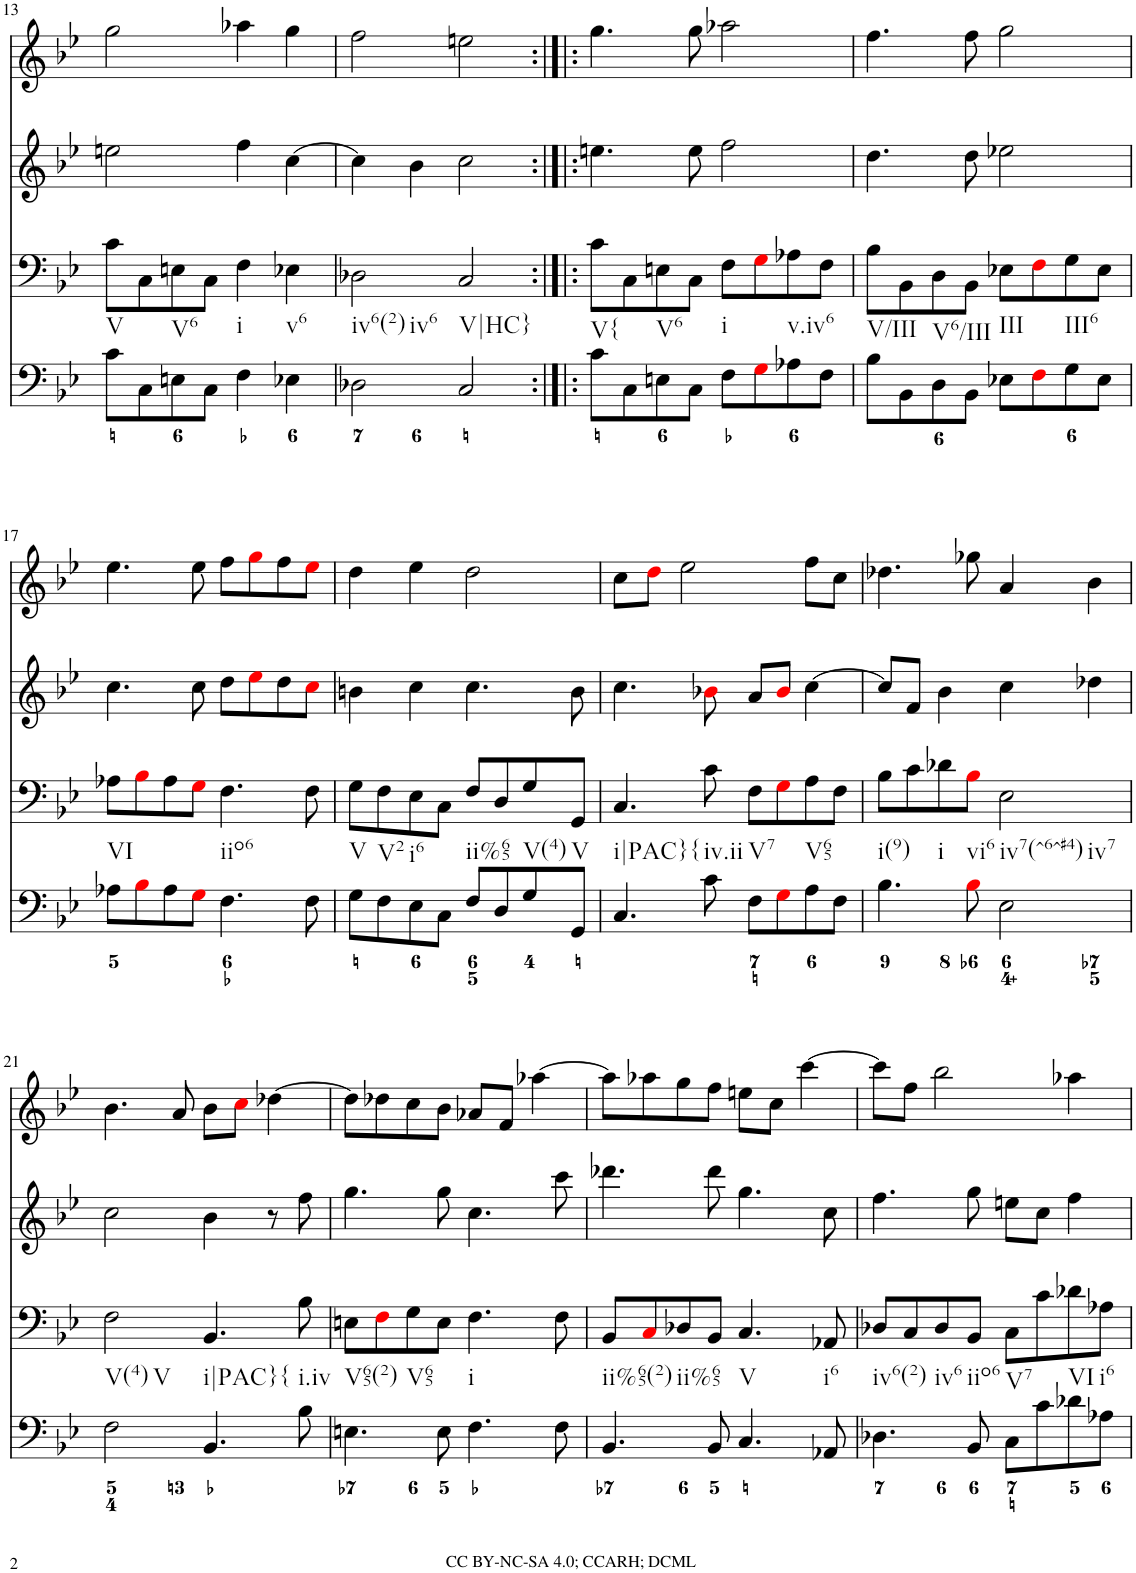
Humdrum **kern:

**kern	**kern	**kern	**kern
*part4	*part3	*part2	*part1
*staff4	*staff3	*staff2	*staff1
*I"Piano	*I"Piano	*I"Piano	*I"Piano
*I'Pno	*I'Pno	*I'Pno	*I'Pno
!!LO:PB:g=z
*clefF4	*clefF4	*clefG2	*clefG2
*k[b-e-]	*k[b-e-]	*k[b-e-]	*k[b-e-]
*B-:	*B-:	*B-:	*B-:
*M4/4	*M4/4	*M4/4	*M4/4
*met(c)	*met(c)	*met(c)	*met(c)
=13	=13	=13	=13
!	!LO:TX:b:t=V	!	!
8c\L	8c\L	2een\	2gg\
8C\	8C\	.	.
!	!LO:TX:b:t=V6	!	!
8En\	8En\	.	.
8C\J	8C\J	.	.
!	!LO:TX:b:t=i	!	!
4F\	4F\	4ff\	4aa-X\
!	!LO:TX:b:t=v6	!	!
4E-X\	4E-X\	[4cc\	4gg\
=14	=14	=14	=14
!	!LO:TX:b:t=iv6(2)	!	!
!	!LO:TX:b:t=iv6	!	!
2D-X\	2D-X\	4cc\]	2ff\
.	.	4b-\	.
!	!LO:TX:b:t=V|HC}	!	!
2C/	2C/	2cc\	2een\
=15:|!|:	=15:|!|:	=15:|!|:	=15:|!|:
!	!LO:TX:b:t=V{	!	!
8c\L	8c\L	4.een\	4.gg\
8C\	8C\	.	.
!	!LO:TX:b:t=V6	!	!
8En\	8En\	.	.
8C\J	8C\J	8ee\	8gg\
!	!LO:TX:b:t=i	!	!
8F\L	8F\L	2ff\	2aa-X\
8Gi\	8Gi\	.	.
!	!LO:TX:b:t=v.iv6	!	!
8A-X\	8A-X\	.	.
8F\J	8F\J	.	.
=16	=16	=16	=16
!	!LO:TX:b:t=V/III	!	!
8B-\L	8B-\L	4.dd\	4.ff\
8BB-\	8BB-\	.	.
!	!LO:TX:b:t=V6/III	!	!
8D\	8D\	.	.
8BB-\J	8BB-\J	8dd\	8ff\
!	!LO:TX:b:t=III	!	!
8E-X\L	8E-X\L	2ee-X\	2gg\
8Fi\	8Fi\	.	.
!	!LO:TX:b:t=III6	!	!
8G\	8G\	.	.
8E-\J	8E-\J	.	.
!!LO:LB:g=z
=17	=17	=17	=17
!	!LO:TX:b:t=VI	!	!
8A-X\L	8A-X\L	4.cc\	4.ee-\
8B-i\	8B-i\	.	.
8A-\	8A-\	.	.
8Gi\J	8Gi\J	8cc\	8ee-\
!	!LO:TX:b:t=iio6	!	!
4.F\	4.F\	8dd\L	8ff\L
.	.	8ee-i\	8ggi\
.	.	8dd\	8ff\
8F\	8F\	8cci\J	8ee-i\J
=18	=18	=18	=18
!	!LO:TX:b:t=V	!	!
8G\L	8G\L	4bn\	4dd\
!	!LO:TX:b:t=V2	!	!
8F\	8F\	.	.
!	!LO:TX:b:t=i6	!	!
8E-\	8E-\	4cc\	4ee-\
8C\J	8C\J	.	.
!	!LO:TX:b:t=ii%65	!	!
8F/L	8F/L	4.cc\	2dd\
8D/	8D/	.	.
!	!LO:TX:b:t=V(4)	!	!
8G/	8G/	.	.
!	!LO:TX:b:t=V	!	!
8GG/J	8GG/J	8b\	.
=19	=19	=19	=19
!	!LO:TX:b:t=i|PAC}{	!	!
4.C/	4.C/	4.cc\	8cc\L
.	.	.	8ddi\J
.	.	.	2ee-\
!	!LO:TX:b:t=iv.ii	!	!
8c\	8c\	8b-Xi\	.
!	!LO:TX:b:t=V7	!	!
8F\L	8F\L	8a/L	.
8Gi\	8Gi\	8b-i/J	.
!	!LO:TX:b:t=V65	!	!
8A\	8A\	[4cc\	8ff\L
8F\J	8F\J	.	8cc\J
=20	=20	=20	=20
!	!LO:TX:b:t=i(9)	!	!
4.B-\	8B-\L	8cc/L]	4.dd-X\
.	8c\	8f/J	.
!	!LO:TX:b:t=i	!	!
.	8d-X\	4b-\	.
!	!LO:TX:b:t=vi6	!	!
8B-i\	8B-i\J	.	8gg-X\
!	!LO:TX:b:t=iv7(^6^#4)	!	!
!	!LO:TX:b:t=iv7	!	!
2E-\	2E-\	4cc\	4a/
.	.	4dd-X\	4b-\
!!LO:LB:g=z
=21	=21	=21	=21
!	!LO:TX:b:t=V(4)	!	!
!	!LO:TX:b:t=V	!	!
2F\	2F\	2cc\	4.b-\
.	.	.	8a/
!	!LO:TX:b:t=i|PAC}{	!	!
4.BB-/	4.BB-/	4b-\	8b-\L
.	.	.	8cci\J
.	.	8r	[4dd-X\
!	!LO:TX:b:t=i.iv	!	!
8B-\	8B-\	8ff\	.
=22	=22	=22	=22
!	!LO:TX:b:t=V65(2)	!	!
4.En\	8En\L	4.gg\	8dd-\L]
.	8Fi\	.	8dd-X\
!	!LO:TX:b:t=V65	!	!
.	8G\	.	8cc\
8E\	8E\J	8gg\	8b-\J
!	!LO:TX:b:t=i	!	!
4.F\	4.F\	4.cc\	8a-X/L
.	.	.	8f/J
.	.	.	[4aa-X\
8F\	8F\	8ccc\	.
=23	=23	=23	=23
!	!LO:TX:b:t=ii%65(2)	!	!
4.BB-/	8BB-/L	4.ddd-X\	8aa-\L]
.	8Ci/	.	8aa-X\
!	!LO:TX:b:t=ii%65	!	!
.	8D-X/	.	8gg\
8BB-/	8BB-/J	8ddd-\	8ff\J
!	!LO:TX:b:t=V	!	!
4.C/	4.C/	4.gg\	8een\L
.	.	.	8cc\J
.	.	.	[4ccc\
!	!LO:TX:b:t=i6	!	!
8AA-X/	8AA-X/	8cc\	.
=24	=24	=24	=24
!	!LO:TX:b:t=iv6(2)	!	!
4.D-X\	8D-X/L	4.ff\	8ccc\L]
.	8C/	.	8ff\J
!	!LO:TX:b:t=iv6	!	!
.	8D-/	.	2bb-\
!	!LO:TX:b:t=iio6	!	!
8BB-/	8BB-/J	8gg\	.
!	!LO:TX:b:t=V7	!	!
8C\L	8C\L	8een\L	.
8c\	8c\	8cc\J	.
!	!LO:TX:b:t=VI	!	!
8d-X\	8d-X\	4ff\	4aa-X\
!	!LO:TX:b:t=i6	!	!
8A-X\J	8A-X\J	.	.
=	=	=	=
*-	*-	*-	*-
